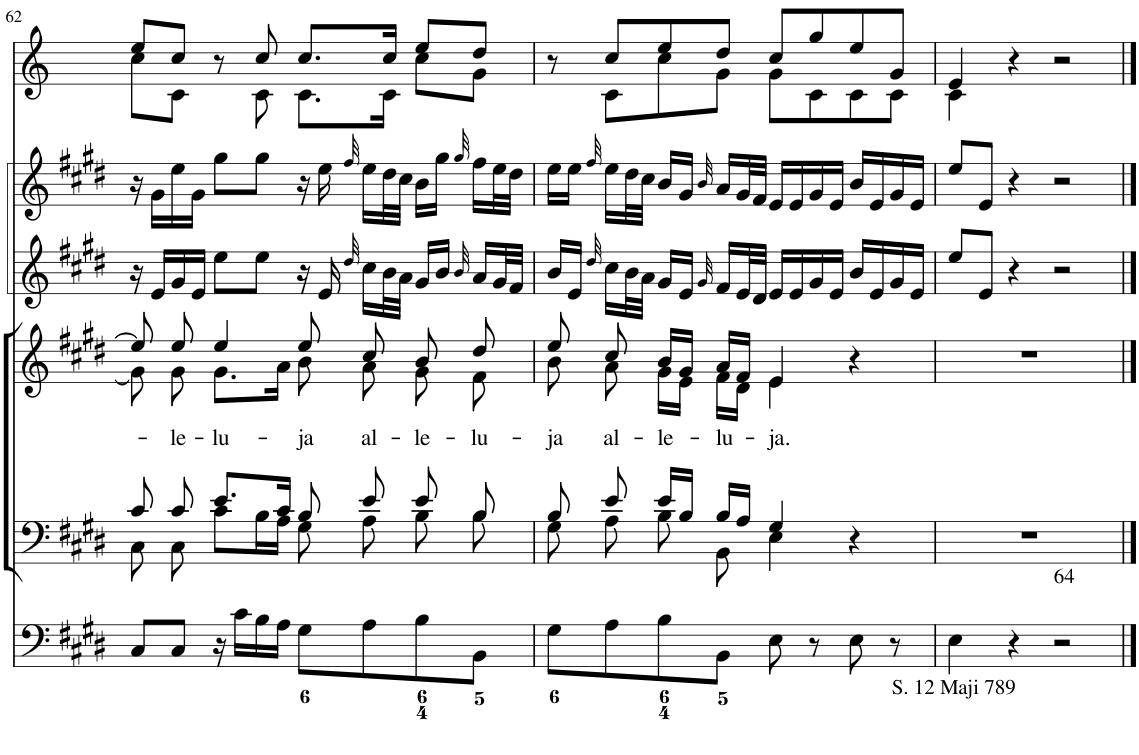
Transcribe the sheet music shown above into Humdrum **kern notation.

**kern	**kern	**kern	**text	**kern	**kern	**kern
*part6	*part5	*part4	*part4	*part3	*part2	*part1
*staff6	*staff5	*staff4	*staff4	*staff3	*staff2	*staff1
*I"Organ	*I"Voice	*I"Voice	*	*I"Violin	*I"Violini	*I"Corni in E
*	*	*	*	*I'Vln	*I'Vln	*
!!LO:PB:g=z
*clefF4	*clefF4	*clefG2	*	*clefG2	*clefG2	*clefG2
*	*	*	*	*	*	*Trd5c8
*k[f#c#g#d#]	*k[f#c#g#d#]	*k[f#c#g#d#]	*	*k[f#c#g#d#]	*k[f#c#g#d#]	*k[]
*M4/4	*M4/4	*M4/4	*	*M4/4	*M4/4	*M4/4
*met(c)	*met(c)	*met(c)	*	*met(c)	*met(c)	*met(c)
=62	=62	=62	=62	=62	=62	=62
*	*^	*^	*	*	*	*^
8C#/L	8c#/	8C#\	8ee/]	8g#\]	.	16r	16r	8ee/L	8cc\L
.	.	.	.	.	.	16e/LL	16g#\LL	.	.
!	!	!	!	!	!LO:LY:b	!	!	!	!
8C#/J	8c#/	8C#\	8ee/	8g#\	-le-	16g#/	16ee\	8cc/J	8c\J
.	.	.	.	.	.	16e/JJ	16g#\JJ	.	.
!	!	!	!	!	!LO:LY:b	!	!	!	!
16r	8.e/L	8c#\L	4ee/	8.g#\L	-lu-	8ee\L	8gg#\L	8r	8ryy
16c#\LL	.	.	.	.	.	.	.	.	.
16B\	.	16B\L	.	.	.	8ee\J	8gg#\J	8cc/	8c\
16A\JJ	16c#/Jk	16A\JJ	.	16a\Jk	.	.	.	.	.
!	!	!	!	!	!LO:LY:b	!	!	!	!
8G#\L	8B/	8G#\	8ee/	8b\	-ja	16r	16r	8.cc/L	8.c\L
.	.	.	.	.	.	16e/	16ee\	.	.
.	.	.	.	.	.	32qdd#/	32qff#/	.	.
!	!	!	!	!	!LO:LY:b	!	!	!	!
8A\	8e/	8A\	8cc#/	8a\	al-	16cc#\LL	16ee\LL	.	.
.	.	.	.	.	.	32b\L	32dd#\L	16cc/Jk	16c\Jk
.	.	.	.	.	.	32a\JJJ	32cc#\JJJ	.	.
!	!	!	!	!	!LO:LY:b	!	!	!	!
8B\	8e/	8B\	8b/	8g#\	-le-	16g#/LL	16b\LL	8ee/L	8cc\L
.	.	.	.	.	.	16b/JJ	16gg#\JJ	.	.
.	.	.	.	.	.	32qb/	32qgg#/	.	.
!	!	!	!	!	!LO:LY:b	!	!	!	!
8BB\J	8B/	8B\	8dd#/	8f#\	-lu-	16a/LL	16ff#\LL	8dd/J	8g\J
.	.	.	.	.	.	32g#/L	32ee\L	.	.
.	.	.	.	.	.	32f#/JJJ	32dd#\JJJ	.	.
=63	=63	=63	=63	=63	=63	=63	=63	=63	=63
!	!	!	!	!	!LO:LY:b	!	!	!	!
8G#\L	8B/	8G#\	8ee/	8b\	-ja	16b/LL	16ee\LL	8r	8ryy
.	.	.	.	.	.	16e/JJ	16ee\JJ	.	.
.	.	.	.	.	.	32qdd#/	32qff#/	.	.
!	!	!	!	!	!LO:LY:b	!	!	!	!
8A\	8e/	8A\	8cc#/	8a\	al-	16cc#\LL	16ee\LL	8cc/L	8c\L
.	.	.	.	.	.	32b\L	32dd#\L	.	.
.	.	.	.	.	.	32a\JJJ	32cc#\JJJ	.	.
!	!	!	!	!	!LO:LY:b	!	!	!	!
8B\	16e/LL	8B\	16b/LL	16g#\LL	-le-	16g#/LL	16b/LL	8ee/	8cc\
.	16B/JJ	.	16g#/JJ	16e\JJ	.	16e/JJ	16g#/JJ	.	.
.	.	.	.	.	.	32qg#/	32qb/	.	.
!	!	!	!	!	!LO:LY:b	!	!	!	!
8BB\J	16B/LL	8BB\	16a/LL	16f#\LL	-lu-	16f#/LL	16a/LL	8dd/J	8g\J
.	16A/JJ	.	16f#/JJ	16d#\JJ	.	32e/L	32g#/L	.	.
.	.	.	.	.	.	32d#/JJJ	32f#/JJJ	.	.
!	!	!	!	!	!LO:LY:b	!	!	!	!
8E\	4G#/	4E\	4e/	4e\	-ja.	16e/LL	16e/LL	8cc/L	8g\L
.	.	.	.	.	.	16e/	16e/	.	.
8r	.	.	.	.	.	16g#/	16g#/	8gg/	8c\
.	.	.	.	.	.	16e/JJ	16e/JJ	.	.
8E\	4r	4ryy	4r	4ryy	.	16b/LL	16b/LL	8ee/	8c\
.	.	.	.	.	.	16e/	16e/	.	.
8r	.	.	.	.	.	16g#/	16g#/	8g/J	8c\J
.	.	.	.	.	.	16e/JJ	16e/JJ	.	.
*	*v	*v	*	*	*	*	*	*	*
*	*	*v	*v	*	*	*	*	*
=64	=64	=64	=64	=64	=64	=64	=64
!LO:TX:b:t=S. 12 Maji 789	!	!	!	!	!	!	!
4E\	1r	1r	.	8ee/L	8ee/L	4e/	4c\
.	.	.	.	8e/J	8e/J	.	.
4r	.	.	.	4r	4r	4r	2.ryy
!LO:TX:a:t=64	!	!	!	!	!	!	!
2r	.	.	.	2r	2r	2r	.
*	*	*	*	*	*	*v	*v
==	==	==	==	==	==	==
*-	*-	*-	*-	*-	*-	*-
